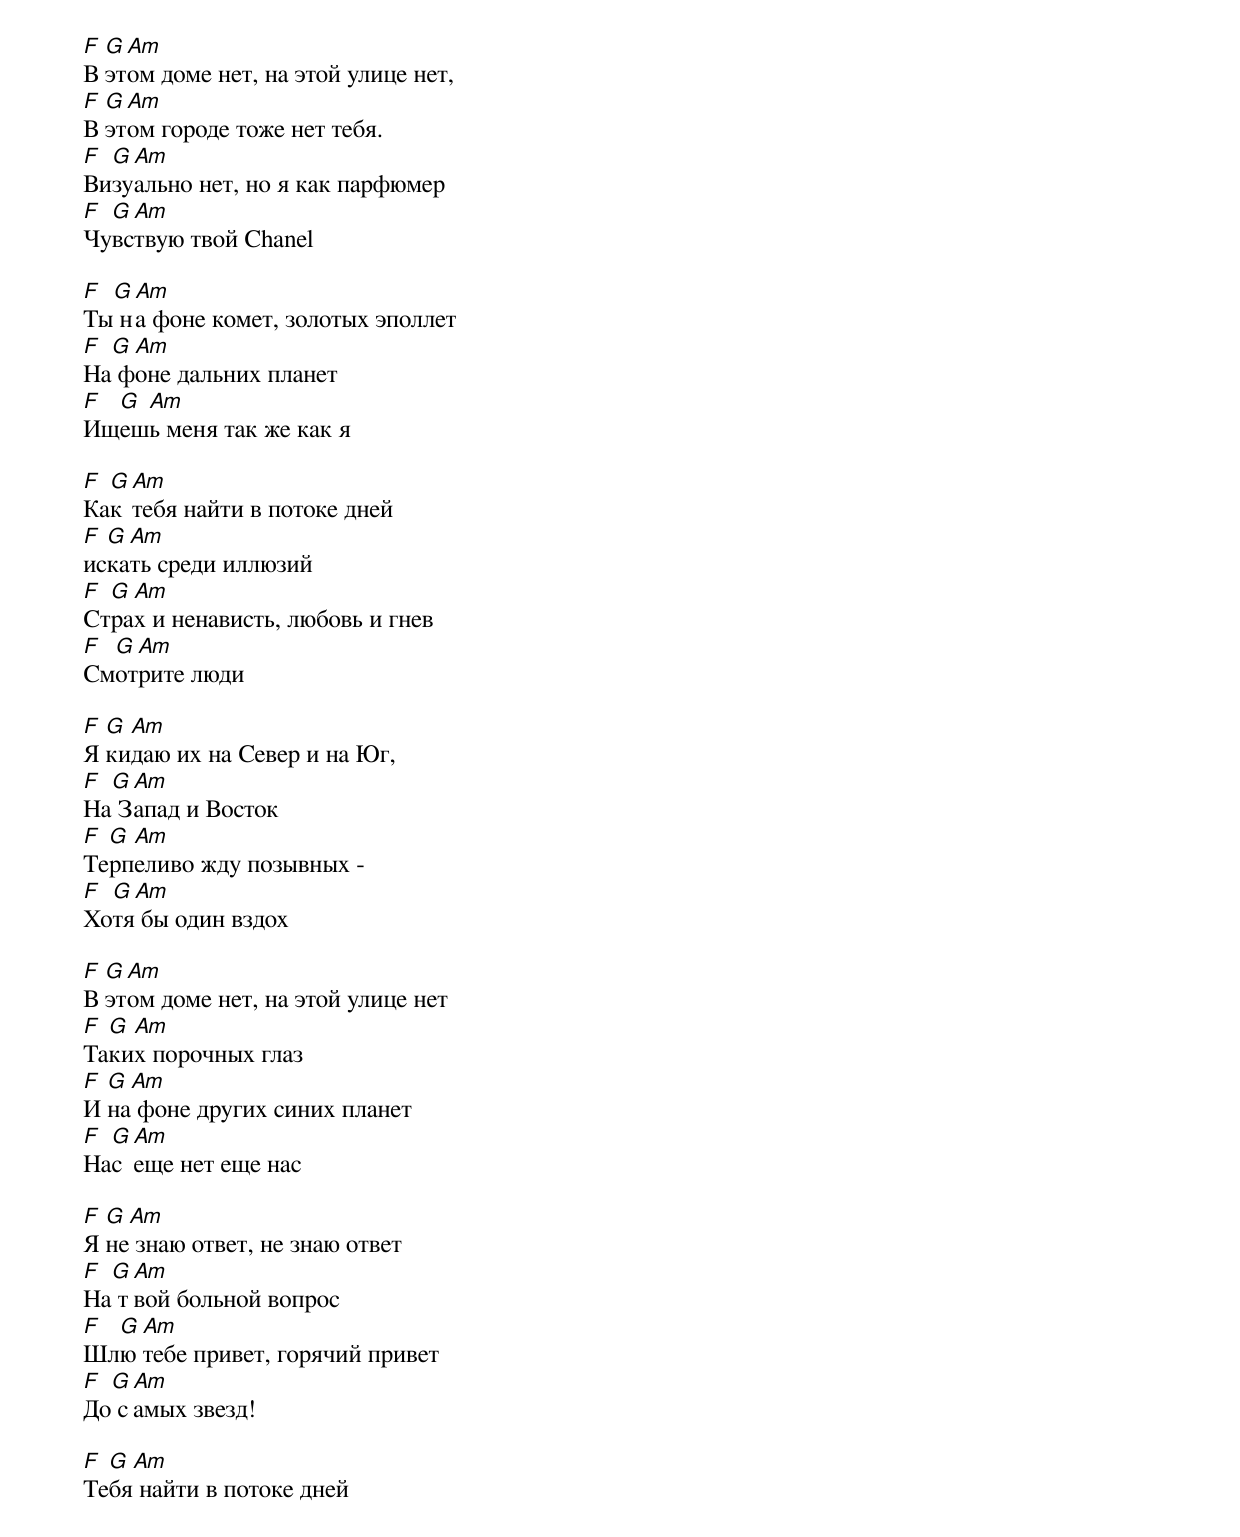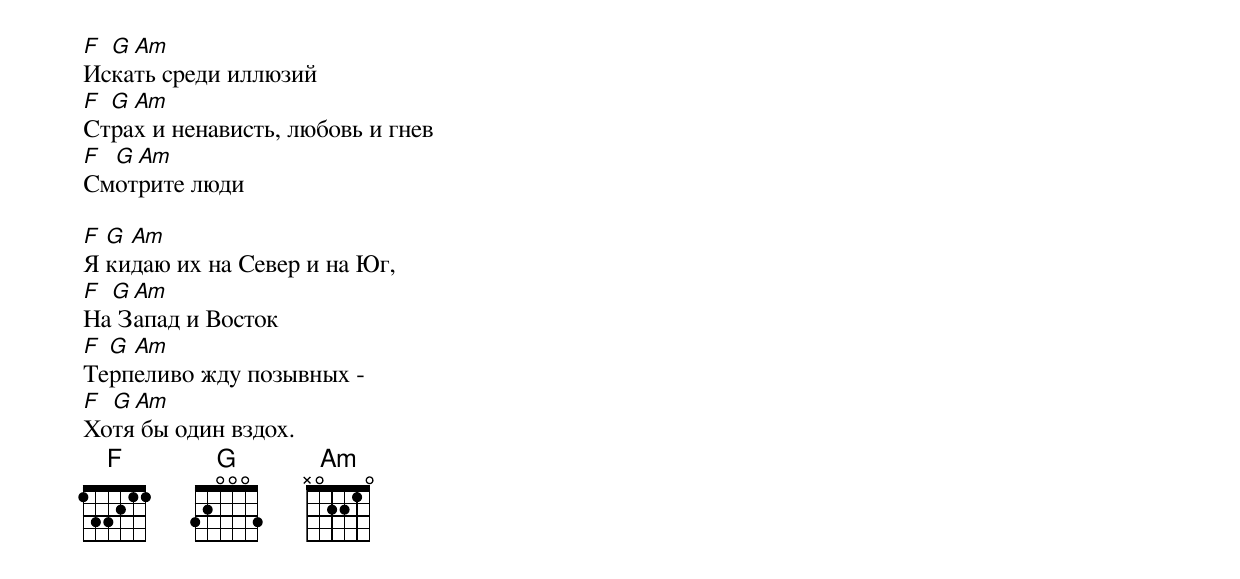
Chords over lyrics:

F G Am
В этом доме нет, на этой улице нет,
F G Am
В этом городе тоже нет тебя.
F G Am
Визуально нет, но я как парфюмер
F G Am
Чувствую твой Chanel

F G Am
Ты на фоне комет, золотых эполлет
F G Am
На фоне дальних планет
F G Am
Ищешь меня так же как я

F G Am
Как тебя найти в потоке дней
F G Am
искать среди иллюзий
F G Am
Страх и ненависть, любовь и гнев
F G Am
Смотрите люди

F G Am
Я кидаю их на Север и на Юг,
F G Am
На Запад и Восток
F G Am
Терпеливо жду позывных -
F G Am
Хотя бы один вздох

F G Am
В этом доме нет, на этой улице нет
F G Am
Таких порочных глаз
F G Am
И на фоне других синих планет
F G Am
Нас еще нет еще нас

F G Am
Я не знаю ответ, не знаю ответ
F G Am
На твой больной вопрос
F G Am
Шлю тебе привет, горячий привет
F G Am
До самых звезд!

F G Am
Тебя найти в потоке дней
F G Am
Искать среди иллюзий
F G Am
Страх и ненависть, любовь и гнев
F G Am
Смотрите люди

F G Am
Я кидаю их на Север и на Юг,
F G Am
На Запад и Восток
F G Am
Терпеливо жду позывных -
F G Am
Хотя бы один вздох.
